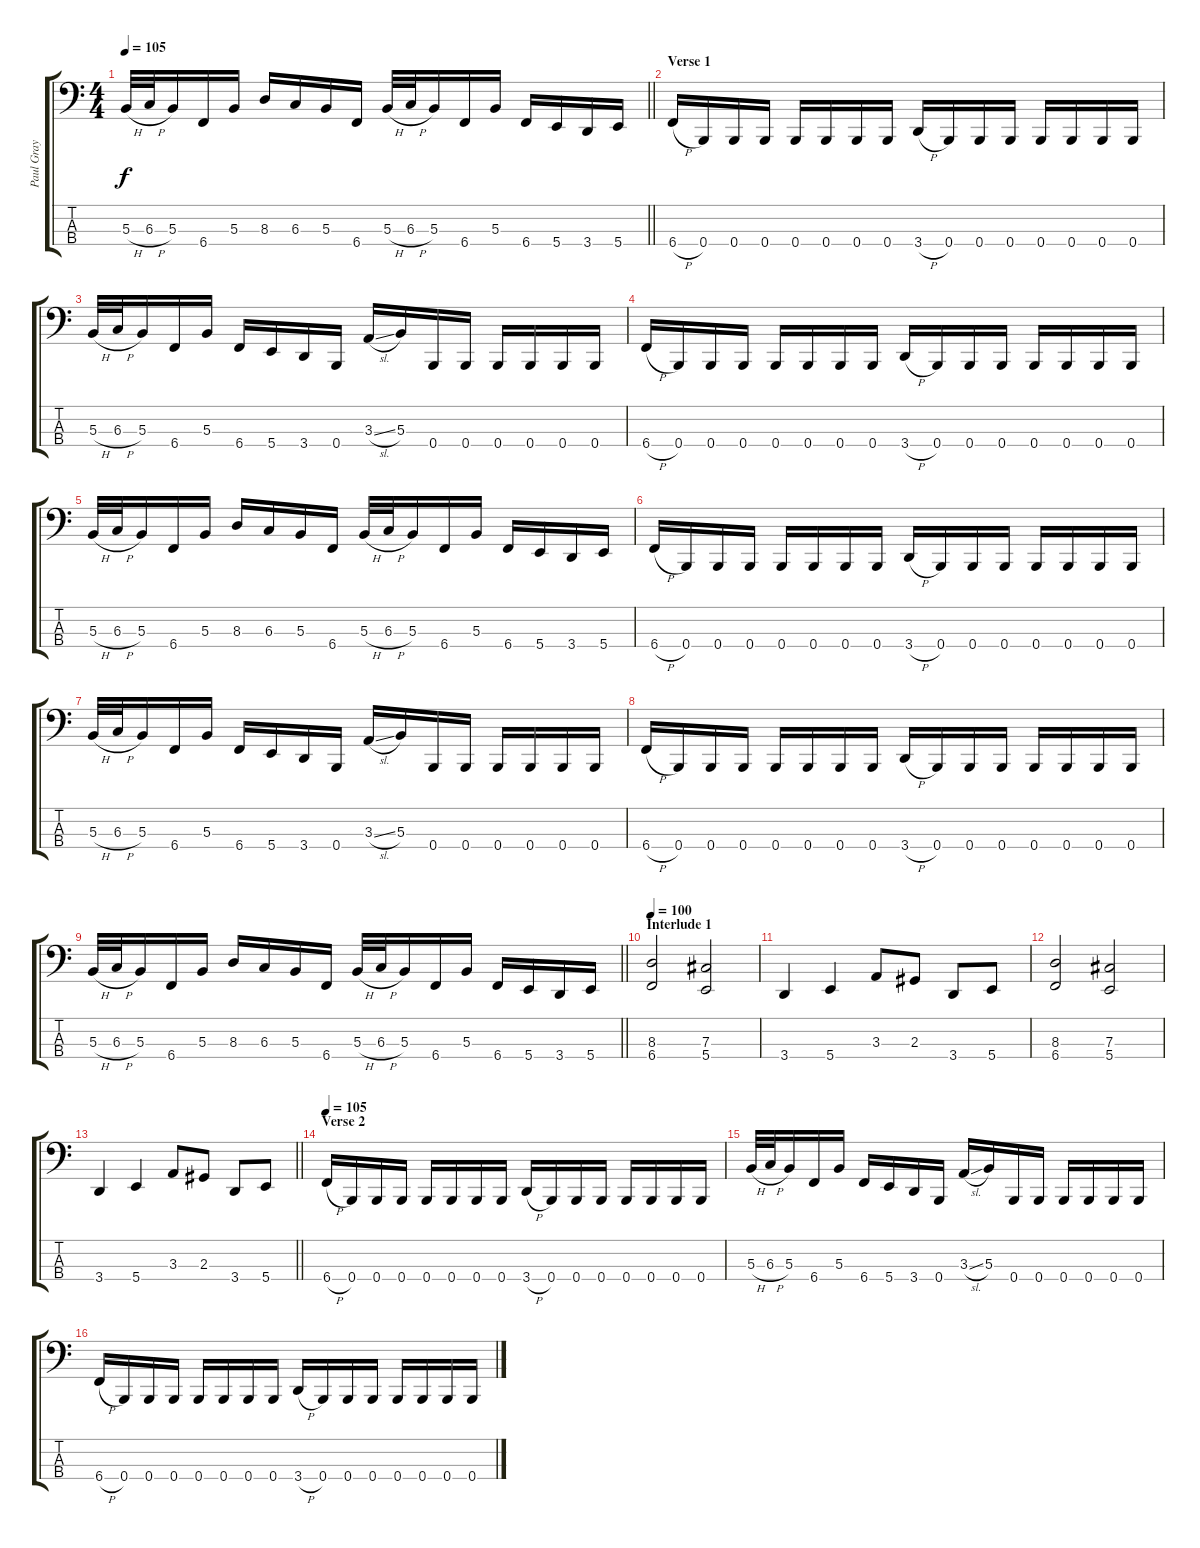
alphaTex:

\track ("Paul Gray (Bass) R.I.P." "Paul Gray ") {instrument electricbasspick}
\staff {score tabs}
\tuning (E2 B1 Gb1 B0) {hide}
\ts (4 4)
\tempo 105
\clef f4
\barLineRight lightlight
\ks c
5.3{h}.32{dy f} 6.3{h}.32 5.3.16 6.4.16 5.3.16 8.3.16 6.3.16 5.3.16 6.4.16 5.3{h}.32 6.3{h}.32 5.3.16 6.4.16 5.3.16 6.4.16 5.4.16 3.4.16 5.4.16 |
\section ("" "Verse 1")
6.4{h}.16 0.4.16 0.4.16 0.4.16 0.4.16 0.4.16 0.4.16 0.4.16 3.4{h}.16 0.4.16 0.4.16 0.4.16 0.4.16 0.4.16 0.4.16 0.4.16 |
5.3{h}.32 6.3{h}.32 5.3.16 6.4.16 5.3.16 6.4.16 5.4.16 3.4.16 0.4.16 3.3{sl}.16 5.3.16 0.4.16 0.4.16 0.4.16 0.4.16 0.4.16 0.4.16 |
6.4{h}.16 0.4.16 0.4.16 0.4.16 0.4.16 0.4.16 0.4.16 0.4.16 3.4{h}.16 0.4.16 0.4.16 0.4.16 0.4.16 0.4.16 0.4.16 0.4.16 |
5.3{h}.32 6.3{h}.32 5.3.16 6.4.16 5.3.16 8.3.16 6.3.16 5.3.16 6.4.16 5.3{h}.32 6.3{h}.32 5.3.16 6.4.16 5.3.16 6.4.16 5.4.16 3.4.16 5.4.16 |
6.4{h}.16 0.4.16 0.4.16 0.4.16 0.4.16 0.4.16 0.4.16 0.4.16 3.4{h}.16 0.4.16 0.4.16 0.4.16 0.4.16 0.4.16 0.4.16 0.4.16 |
5.3{h}.32 6.3{h}.32 5.3.16 6.4.16 5.3.16 6.4.16 5.4.16 3.4.16 0.4.16 3.3{sl}.16 5.3.16 0.4.16 0.4.16 0.4.16 0.4.16 0.4.16 0.4.16 |
6.4{h}.16 0.4.16 0.4.16 0.4.16 0.4.16 0.4.16 0.4.16 0.4.16 3.4{h}.16 0.4.16 0.4.16 0.4.16 0.4.16 0.4.16 0.4.16 0.4.16 |
\barLineRight lightlight
5.3{h}.32 6.3{h}.32 5.3.16 6.4.16 5.3.16 8.3.16 6.3.16 5.3.16 6.4.16 5.3{h}.32 6.3{h}.32 5.3.16 6.4.16 5.3.16 6.4.16 5.4.16 3.4.16 5.4.16 |
\section ("" "Interlude 1")
\tempo 100
(8.3 6.4).2 (7.3 5.4).2 |
3.4.4 5.4.4 3.3.8 2.3.8 3.4.8 5.4.8 |
(8.3 6.4).2 (7.3 5.4).2 |
\barLineRight lightlight
3.4.4 5.4.4 3.3.8 2.3.8 3.4.8 5.4.8 |
\section ("" "Verse 2")
\tempo 105
6.4{h}.16 0.4.16 0.4.16 0.4.16 0.4.16 0.4.16 0.4.16 0.4.16 3.4{h}.16 0.4.16 0.4.16 0.4.16 0.4.16 0.4.16 0.4.16 0.4.16 |
5.3{h}.32 6.3{h}.32 5.3.16 6.4.16 5.3.16 6.4.16 5.4.16 3.4.16 0.4.16 3.3{sl}.16 5.3.16 0.4.16 0.4.16 0.4.16 0.4.16 0.4.16 0.4.16 |
6.4{h}.16 0.4.16 0.4.16 0.4.16 0.4.16 0.4.16 0.4.16 0.4.16 3.4{h}.16 0.4.16 0.4.16 0.4.16 0.4.16 0.4.16 0.4.16 0.4.16
